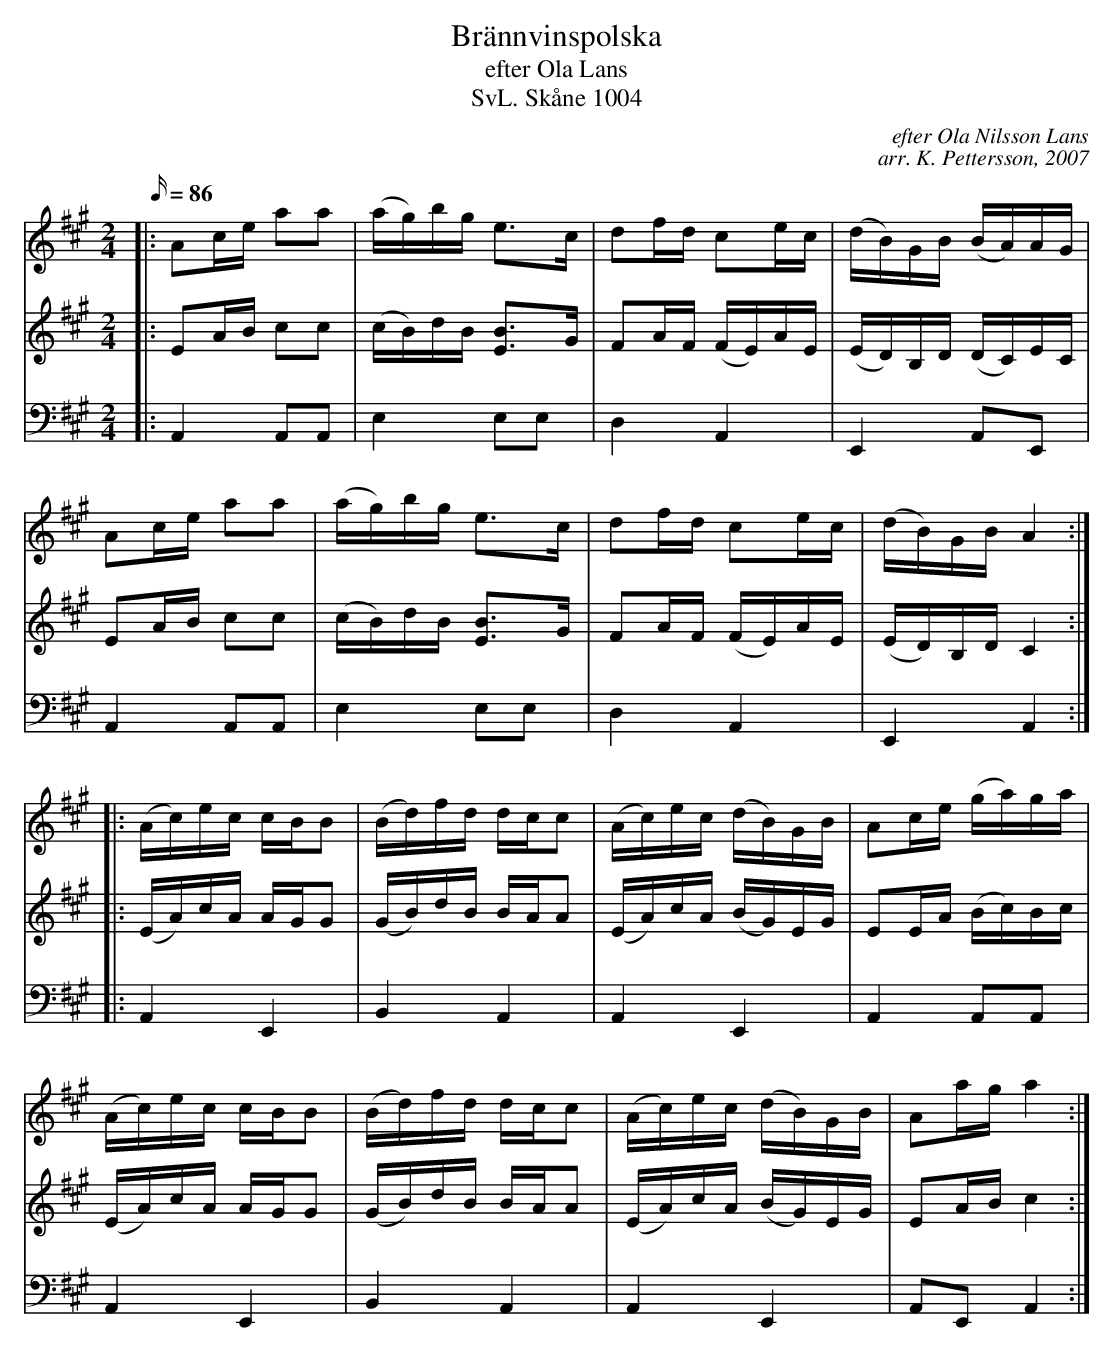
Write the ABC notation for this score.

X:1
T: Brännvinspolska
T: efter Ola Lans
T: SvL. Skåne 1004
C: efter Ola Nilsson Lans
C: arr. K. Pettersson, 2007
M: 2/4
L: 1/16
Q: 86
K: A
V: 1
|: A2ce a2a2 | (ag)bg e2>c2 | d2fd c2ec | (dB)GB (BA)AG |
A2ce a2a2 | (ag)bg e2>c2 | d2fd c2ec | (dB)GB A4 :|
|: (Ac)ec cBB2 | (Bd)fd dcc2 | (Ac)ec (dB)GB | A2ce (ga)ga |
(Ac)ec cBB2 | (Bd)fd dcc2 | (Ac)ec (dB)GB | A2ag a4 :|
V: 2
|: E2AB c2c2 | (cB)dB [E2B2]>G2 | F2AF (FE)AE | (ED)B,D (DC)EC |
E2AB c2c2 | (cB)dB [E2B2]>G2 | F2AF (FE)AE | (ED)B,D C4 :|
|: (EA)cA AGG2 | (GB)dB BAA2 | (EA)cA (BG)EG | E2EA (Bc)Bc |
(EA)cA AGG2 | (GB)dB BAA2 | (EA)cA (BG)EG | E2AB c4 :|
V: 3
[K: bass]
|: A,,4 A,,2A,,2 | E,4 E,2E,2 | D,4 A,,4 | E,,4 A,,2E,,2 |
A,,4 A,,2A,,2 | E,4 E,2E,2 | D,4 A,,4 | E,,4 A,,4 :|
|: A,,4 E,,4 | B,,4 A,,4 | A,,4 E,,4 | A,,4 A,,2A,,2 |
A,,4 E,,4 | B,,4 A,,4 | A,,4 E,,4 | A,,2E,,2 A,,4 :|
